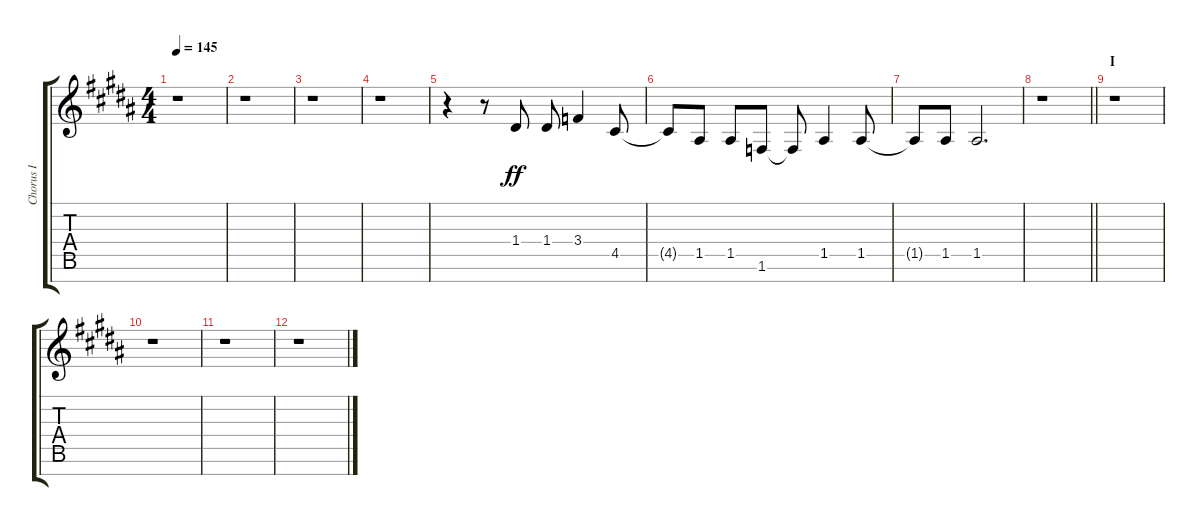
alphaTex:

\track ("Chorus I" "Chorus I") {instrument voiceoohs}
\staff {score tabs}
\tuning (E5 B4 G4 D4 A3 E3 B2) {hide}
\ts (4 4)
\tempo 145
\clef g2
\ks b
r.1{dy ff} |
r.1 |
r.1 |
r.1 |
r.4 r.8 1.4.8 1.4.8 3.4.4 4.5.8 |
4.5{t}.8 1.5.8 1.5.8 1.6.8 1.6{t}.8 1.5.4 1.5.8 |
1.5{t}.8 1.5.8 1.5.2{d} |
\barLineRight lightlight
r.1 |
\section ("" "I")
r.1 |
r.1 |
r.1 |
r.1
